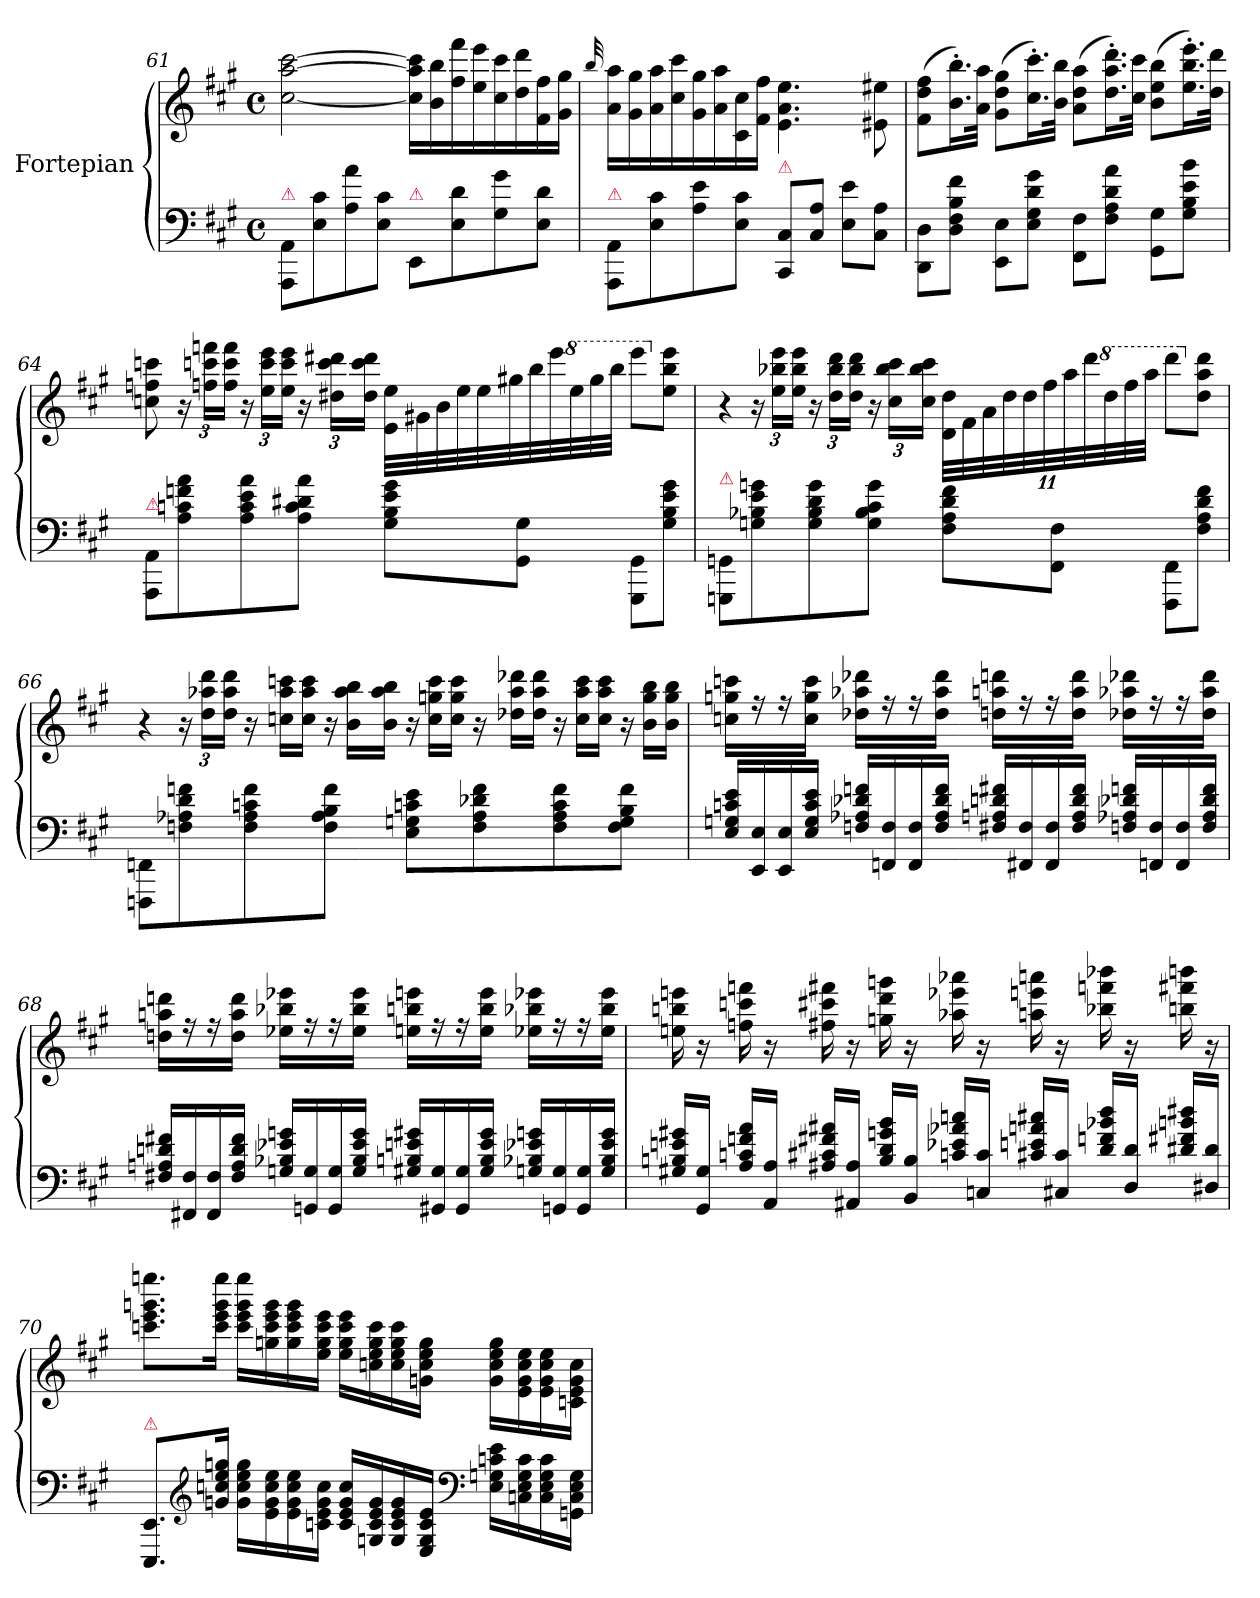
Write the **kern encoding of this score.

**kern	**kern
*part2	*part1
*staff2	*staff1
*I"Fortepian	*I"Fortepian
*clefF4	*clefG2
*k[f#c#g#]	*k[f#c#g#]
*M4/4	*M4/4
*met(c)	*met(c)
=61	=61
!LO:TX:a:color=crimson:t=⚠	!
8AAA/ 8AA/L	[2cc#\ [2aa\ [2ccc#\
8E\ 8c#\	.
8A\ 8a\	.
8E\ 8c#\J	.
!LO:TX:a:color=crimson:t=⚠	!
8EE/L	16cc#]\ 16aa]\ 16ccc#]\LL
.	16b\ 16bb\
8E\ 8d\	16ff#\ 16fff#\
.	16ee\ 16eee\
8G#\ 8g#\	16cc#\ 16ccc#\
.	16dd\ 16ddd\
8E\ 8d\J	16f#\ 16ff#\
.	16g#\ 16gg#\JJ
=62	=62
.	32qqbb/
!LO:TX:a:color=crimson:t=⚠	!
8AAA/ 8AA/L	16a\ 16aa\LL
.	16g#\ 16gg#\
8E\ 8c#\	16a\ 16aa\
.	16cc#\ 16ccc#\
8A\ 8e\	16g#\ 16gg#\
.	16a\ 16aa\
8E\ 8c#\J	16c#\ 16cc#\
.	16f#\ 16ff#\JJ
!LO:TX:a:color=crimson:t=⚠	!
8CC#/ 8C#/L	4.e\ 4.a\ 4.ee\
8C#\ 8A\J	.
8E\ 8e\L	.
8C#\ 8A\J	8e#X\ 8ee#X\
=63	=63
8DD\ 8D\L	(8f#\ 8dd\ 8ff#\L
8D\ 8F#\ 8B\ 8f#\J	16.b'\ 16.bb'\L)
.	32a\ 32aa\JJk
8EE\ 8E\L	(8g#\ 8dd\ 8gg#\L
8E\ 8G#\ 8d\ 8g#\J	16.cc#'\ 16.ccc#'\L)
.	32b\ 32bb\JJk
8FF#\ 8F#\L	(8a\ 8dd\ 8aa\L
8F#\ 8A\ 8d\ 8a\J	16.dd'\ 16.aa'\ 16.ddd'\L)
.	32cc#\ 32ccc#\JJk
8GG#\ 8G#\L	(8b\ 8ee\ 8bb\L
8G#\ 8B\ 8e\ 8b\J	16.ee'\ 16.bb'\ 16.eee'\L)
.	32dd\ 32ddd\JJk
=64	=64
!LO:TX:a:color=crimson:t=⚠	!
8AAA/ 8AA/L	8ccn\ 8ffn\ 8cccn\
*	*Xbrackettup
8A\ 8cn\ 8fn\ 8a\	24r
.	24ffn\ 24cccn\ 24fffn\LL
.	24ff\ 24ccc\ 24fff\JJ
8A\ 8c\ 8e\ 8a\	24r
.	24ee\ 24ccc\ 24eee\LL
.	24ee\ 24ccc\ 24eee\JJ
8A\ 8c\ 8d#X\ 8a\J	24r
.	24dd#X\ 24ccc\ 24ddd#X\LL
.	24dd#\ 24ccc\ 24ddd#\JJ
*	*Xtuplet
8G#\ 8B\ 8e\ 8g#\L	44e\ 44ee\LLL
.	44g#X\
.	44b\
.	44ee\
.	44ee\
.	44gg#X\
8GG#\ 8G#\J	.
.	44bb\
.	44eee\
*	*8va
.	44eee\
.	44ggg#\
.	44bbb\JJJ
8GGG#\ 8GG#\L	8eeee\L
*	*X8va
8G#\ 8B\ 8e\ 8g#\J	8ee\ 8bb\ 8eee\J
=65	=65
!LO:TX:a:color=crimson:t=⚠	!
!	!LO:N:vis=4
8GGGn/ 8GGn/L	8r
*	*tuplet
8Gn\ 8B-X\ 8e\ 8gn\	24r
.	24ee\ 24bb-X\ 24eee\LL
.	24ee\ 24bb-\ 24eee\JJ
8G\ 8B-\ 8d\ 8g\	24r
.	24dd\ 24bb-\ 24ddd\LL
.	24dd\ 24bb-\ 24ddd\JJ
8G\ 8B-\ 8c#\ 8g\J	24r
.	24cc#\ 24bb-\ 24ccc#\LL
.	24cc#\ 24bb-\ 24ccc#\JJ
8F#\ 8A\ 8d\ 8f#\L	44d\ 44dd\LLL
.	44f#\
.	44a\
.	44dd\
.	44dd\
.	44ff#\
8FF#\ 8F#\J	.
.	44aa\
.	44ddd\
*	*8va
.	44ddd\
.	44fff#\
.	44aaa\JJJ
8FFF#\ 8FF#\L	8dddd\L
*	*X8va
8F#\ 8A\ 8d\ 8f#\J	8dd\ 8aa\ 8ddd\J
=66	=66
!	!LO:N:vis=4
8FFFn\ 8FFn\L	8r
8Fn\ 8A-X\ 8d\ 8fn\	24r
.	24dd\ 24aa-X\ 24ddd\LL
.	24dd\ 24aa-\ 24ddd\JJ
*	*Xtuplet
8F\ 8A-\ 8cn\ 8f\	24r
.	24ccn\ 24aa-\ 24cccn\LL
.	24cc\ 24aa-\ 24ccc\JJ
8F\ 8A-\ 8B\ 8f\J	24r
.	24b\ 24aa-\ 24bb\LL
.	24b\ 24aa-\ 24bb\JJ
8E\ 8Gn\ 8cn\ 8e\L	24r
.	24cc\ 24ggn\ 24ccc\LL
.	24cc\ 24gg\ 24ccc\JJ
8F\ 8A-\ 8d-X\ 8f\	24r
.	24dd-X\ 24aa-\ 24ddd-X\LL
.	24dd-\ 24aa-\ 24ddd-\JJ
8F\ 8A-\ 8c\ 8f\	24r
.	24cc\ 24aa-\ 24ccc\LL
.	24cc\ 24aa-\ 24ccc\JJ
8F\ 8G\ 8B\ 8f\J	24r
.	24b\ 24gg\ 24bb\LL
.	24b\ 24gg\ 24bb\JJ
=67	=67
16E/ 16Gn/ 16cn/ 16e/LL	16ccn\ 16ggn\ 16cccn\LL
16EE/ 16E/	16r
16EE/ 16E/	16r
16E/ 16G/ 16c/ 16e/JJ	16cc\ 16gg\ 16ccc\JJ
16Fn/ 16A-X/ 16d-X/ 16fn/LL	16dd-X\ 16aa-X\ 16ddd-X\LL
16FFn/ 16F/	16r
16FF/ 16F/	16r
16F/ 16A-/ 16d-/ 16f/JJ	16dd-\ 16aa-\ 16ddd-\JJ
16F#X/ 16An/ 16dn/ 16f#X/LL	16ddn\ 16aan\ 16dddn\LL
16FF#X/ 16F#/	16r
16FF#/ 16F#/	16r
16F#/ 16A/ 16d/ 16f#/JJ	16dd\ 16aa\ 16ddd\JJ
16Fn/ 16A-X/ 16d-X/ 16fn/LL	16dd-X\ 16aa-X\ 16ddd-X\LL
16FFn/ 16F/	16r
16FF/ 16F/	16r
16F/ 16A-/ 16d-/ 16f/JJ	16dd-\ 16aa-\ 16ddd-\JJ
=68	=68
16F#X/ 16An/ 16dn/ 16f#X/LL	16ddn\ 16aan\ 16dddn\LL
16FF#X/ 16F#/	16r
16FF#/ 16F#/	16r
16F#/ 16A/ 16d/ 16f#/JJ	16dd\ 16aa\ 16ddd\JJ
16Gn/ 16B-X/ 16e-X/ 16gn/LL	16ee-X\ 16bb-X\ 16eee-X\LL
16GGn/ 16G/	16r
16GG/ 16G/	16r
16G/ 16B-/ 16e-/ 16g/JJ	16ee-\ 16bb-\ 16eee-\JJ
16G#X/ 16Bn/ 16en/ 16g#X/LL	16een\ 16bbn\ 16eeen\LL
16GG#X/ 16G#/	16r
16GG#/ 16G#/	16r
16G#/ 16B/ 16e/ 16g#/JJ	16ee\ 16bb\ 16eee\JJ
16Gn/ 16B-X/ 16e-X/ 16gn/LL	16ee-X\ 16bb-X\ 16eee-X\LL
16GGn/ 16G/	16r
16GG/ 16G/	16r
16G/ 16B-/ 16e-/ 16g/JJ	16ee-\ 16bb-\ 16eee-\JJ
=69	=69
16G#X/ 16Bn/ 16en/ 16g#X/LL	16een\ 16bbn\ 16eeen\
16GG#/ 16G#/JJ	16r
16A/ 16cn/ 16fn/ 16a/LL	16ffn\ 16cccn\ 16fffn\
16AA/ 16A/JJ	16r
16A#X/ 16c#X/ 16f#X/ 16a#X/LL	16ff#X\ 16ccc#X\ 16fff#X\
16AA#X/ 16A#/JJ	16r
16B/ 16d/ 16gn/ 16b/LL	16ggn\ 16ddd\ 16gggn\
16BB/ 16B/JJ	16r
16cn/ 16e-X/ 16a-X/ 16ccn/LL	16aa-X\ 16eee-X\ 16aaa-X\
16Cn/ 16c/JJ	16r
16c#X/ 16en/ 16an/ 16cc#X/LL	16aan\ 16eeen\ 16aaan\
16C#X/ 16c#/JJ	16r
16d/ 16fn/ 16b-X/ 16dd/LL	16bb-X\ 16fffn\ 16bbb-X\
16D/ 16d/JJ	16r
16d#X/ 16f#X/ 16bn/ 16dd#X/LL	16bbn\ 16fff#X\ 16bbbn\
16D#X/ 16d#/JJ	16r
=70	=70
!LO:TX:a:color=crimson:t=⚠	!
8.EEE/ 8.EE/L	8.cccn\ 8.eee\ 8.gggn\ 8.eeeen\L
*clefG2	*
16gn\ 16ccn\ 16ee\ 16ggn\Jk	16ccc\ 16eee\ 16ggg\ 16eeee\Jk
16g\ 16cc\ 16ee\ 16gg\LL	16ccc\ 16eee\ 16ggg\ 16eeee\LL
16e\ 16g\ 16cc\ 16ee\	16ggn\ 16ccc\ 16eee\ 16ggg\
16e\ 16g\ 16cc\ 16ee\	16gg\ 16ccc\ 16eee\ 16ggg\
16cn\ 16e\ 16g\ 16cc\JJ	16ee\ 16gg\ 16ccc\ 16eee\JJ
16c/ 16e/ 16g/ 16cc/LL	16ee\ 16gg\ 16ccc\ 16eee\LL
16Gn/ 16c/ 16e/ 16g/	16ccn\ 16ee\ 16gg\ 16ccc\
16G/ 16c/ 16e/ 16g/	16cc\ 16ee\ 16gg\ 16ccc\
16E/ 16G/ 16c/ 16e/JJ	16gn\ 16cc\ 16ee\ 16gg\JJ
*clefF4	*
16E\ 16Gn\ 16cn\ 16e\LL	16g\ 16cc\ 16ee\ 16gg\LL
16Cn\ 16E\ 16G\ 16c\	16e\ 16g\ 16cc\ 16ee\
16C\ 16E\ 16G\ 16c\	16e\ 16g\ 16cc\ 16ee\
16GGn\ 16C\ 16E\ 16G\JJ	16cn\ 16e\ 16g\ 16cc\JJ
=	=
*-	*-
